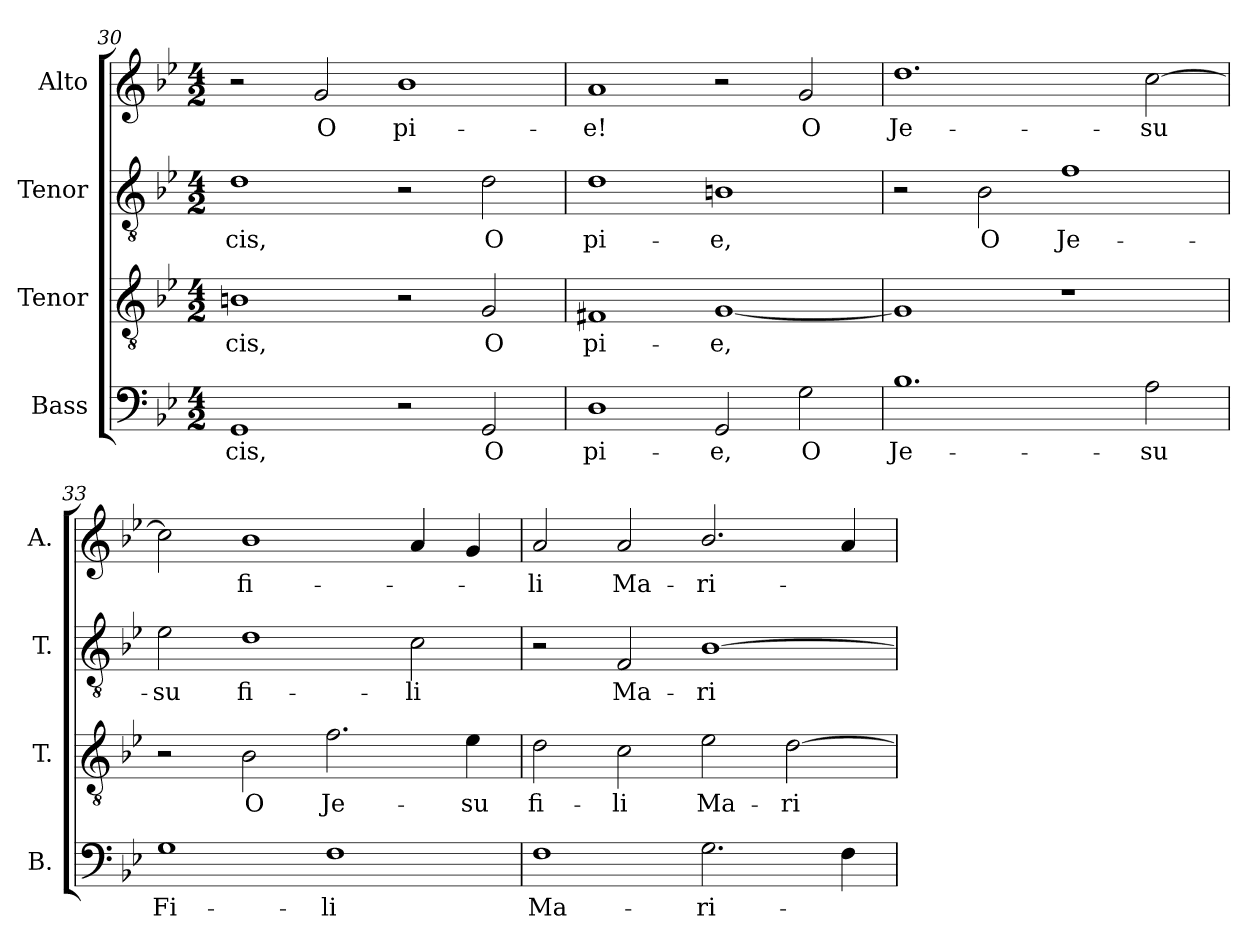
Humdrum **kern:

**kern	**text	**kern	**text	**kern	**text	**kern	**text
*part4	*part4	*part3	*part3	*part2	*part2	*part1	*part1
*staff4	*staff4	*staff3	*staff3	*staff2	*staff2	*staff1	*staff1
*I"Bass	*	*I"Tenor	*	*I"Tenor	*	*I"Alto	*
*I'B.	*	*I'T.	*	*I'T.	*	*I'A.	*
*clefF4	*	*clefGv2	*	*clefGv2	*	*clefG2	*
*	*	*ITrd7c12	*	*ITrd7c12	*	*	*
*k[b-e-]	*	*k[b-e-]	*	*k[b-e-]	*	*k[b-e-]	*
*B-:	*	*B-:	*	*B-:	*	*B-:	*
*M4/2	*	*M4/2	*	*M4/2	*	*M4/2	*
=30	=30	=30	=30	=30	=30	=30	=30
!	!LO:LY:b:color=#000000	!	!	!	!	!	!
!	!	!	!LO:LY:b:color=#000000	!	!	!	!
!	!	!	!	!	!LO:LY:b:color=#000000	!	!
1GGi	-cis,	1BBni	-cis,	1Di	-cis,	2r	.
!	!	!	!	!	!	!	!LO:LY:b:color=#000000
.	.	.	.	.	.	2gi/	O
!	!	!	!	!	!	!	!LO:LY:b:color=#000000
2r	.	2r	.	2r	.	1b-i	pi-
!	!LO:LY:b:color=#000000	!	!	!	!	!	!
!	!	!	!LO:LY:b:color=#000000	!	!	!	!
!	!	!	!	!	!LO:LY:b:color=#000000	!	!
2GGi/	O	2GGi/	O	2Di\	O	.	.
!!LO:LB:g=z
=31	=31	=31	=31	=31	=31	=31	=31
!	!LO:LY:b:color=#000000	!	!	!	!	!	!
!	!	!	!LO:LY:b:color=#000000	!	!	!	!
!	!	!	!	!	!LO:LY:b:color=#000000	!	!
!	!	!	!	!	!	!	!LO:LY:b:color=#000000
1Di	pi-	1FF#Xi	pi-	1Di	pi-	1ai	-e!
!	!LO:LY:b:color=#000000	!	!	!	!	!	!
!	!	!	!LO:LY:b:color=#000000	!	!	!	!
!	!	!	!	!	!LO:LY:b:color=#000000	!	!
2GGi/	-e,	[1GGi	-e,	1BBni	-e,	2r	.
!	!LO:LY:b:color=#000000	!	!	!	!	!	!
!	!	!	!	!	!	!	!LO:LY:b:color=#000000
2Gi\	O	.	.	.	.	2gi/	O
=32	=32	=32	=32	=32	=32	=32	=32
!	!LO:LY:b:color=#000000	!	!	!	!	!	!
!	!	!	!	!	!	!	!LO:LY:b:color=#000000
1.B-i	Je-	1GGi]	.	2r	.	1.ddi	Je-
!	!	!	!	!	!LO:LY:b:color=#000000	!	!
.	.	.	.	2BB-i\	O	.	.
!	!	!	!	!	!LO:LY:b:color=#000000	!	!
.	.	1r	.	1Fi	Je-	.	.
!	!LO:LY:b:color=#000000	!	!	!	!	!	!
!	!	!	!	!	!	!	!LO:LY:b:color=#000000
2Ai\	-su	.	.	.	.	[2cci\	-su
=33	=33	=33	=33	=33	=33	=33	=33
!	!LO:LY:b:color=#000000	!	!	!	!	!	!
!	!	!	!	!	!LO:LY:b:color=#000000	!	!
1Gi	Fi-	2r	.	2E-i\	-su	2cci\]	.
!	!	!	!LO:LY:b:color=#000000	!	!	!	!
!	!	!	!	!	!LO:LY:b:color=#000000	!	!
!	!	!	!	!	!	!	!LO:LY:b:color=#000000
.	.	2BB-i\	O	1Di	fi-	1b-i	fi-
!	!LO:LY:b:color=#000000	!	!	!	!	!	!
!	!	!	!LO:LY:b:color=#000000	!	!	!	!
1Fi	-li	2.Fi\	Je-	.	.	.	.
!	!	!	!	!	!LO:LY:b:color=#000000	!	!
.	.	.	.	2Ci\	-li	4ai/	.
!	!	!	!LO:LY:b:color=#000000	!	!	!	!
.	.	4E-i\	-su	.	.	4gi/	.
=34	=34	=34	=34	=34	=34	=34	=34
!	!LO:LY:b:color=#000000	!	!	!	!	!	!
!	!	!	!LO:LY:b:color=#000000	!	!	!	!
!	!	!	!	!	!	!	!LO:LY:b:color=#000000
1Fi	Ma-	2Di\	fi-	2r	.	2ai/	-li
!	!	!	!LO:LY:b:color=#000000	!	!	!	!
!	!	!	!	!	!LO:LY:b:color=#000000	!	!
!	!	!	!	!	!	!	!LO:LY:b:color=#000000
.	.	2Ci\	-li	2FFi/	Ma-	2ai/	Ma-
!	!LO:LY:b:color=#000000	!	!	!	!	!	!
!	!	!	!LO:LY:b:color=#000000	!	!	!	!
!	!	!	!	!	!LO:LY:b:color=#000000	!	!
!	!	!	!	!	!	!	!LO:LY:b:color=#000000
2.Gi\	-ri-	2E-i\	Ma-	[1BB-i	-ri-	2.b-i/	-ri-
!	!	!	!LO:LY:b:color=#000000	!	!	!	!
.	.	[2Di\	-ri-	.	.	.	.
4Fi\	.	.	.	.	.	4ai/	.
=	=	=	=	=	=	=	=
*-	*-	*-	*-	*-	*-	*-	*-
